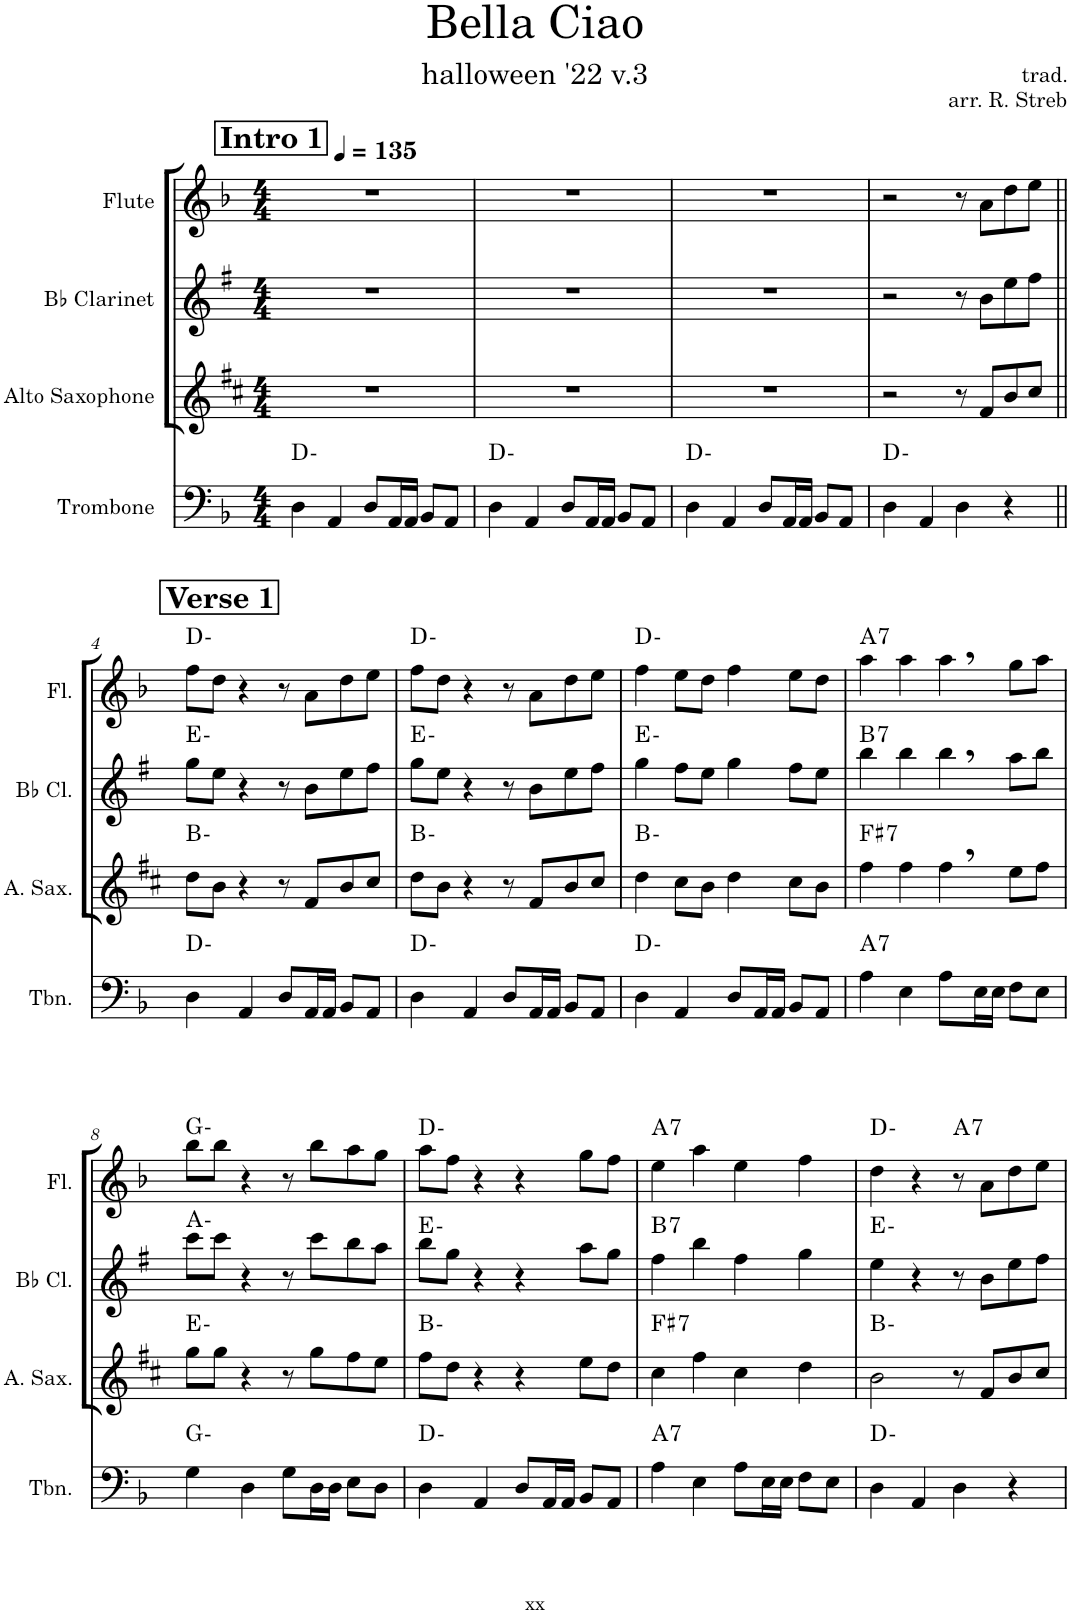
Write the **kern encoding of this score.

**kern	**harte	**kern	**harte	**kern	**harte	**kern	**harte
*part4	*part4	*part3	*part3	*part2	*part2	*part1	*part1
*staff4	*	*staff3	*	*staff2	*	*staff1	*
*I"Trombone	*	*I"Alto Saxophone	*	*I"Bb Clarinet	*	*I"Flute	*
*I'Tbn.	*	*I'A. Sax.	*	*I'Bb Cl.	*	*I'Fl.	*
*clefF4	*	*clefG2	*	*clefG2	*	*clefG2	*
*	*	*Trd5c9	*	*Trd1c2	*	*	*
*k[b-]	*	*k[f#c#]	*	*k[f#]	*	*k[b-]	*
*M4/4	*	*M4/4	*	*M4/4	*	*M4/4	*
*MM135	*	*MM135	*	*MM135	*	*MM135	*
!!LO:REH:place=s1:a:B:cj:fs=14:t=Intro 1
=1	=1	=1	=1	=1	=1	=1	=1
4D\	D:min	1r	.	1r	.	1r	.
4AA/	.	.	.	.	.	.	.
8D/L	.	.	.	.	.	.	.
16AA/L	.	.	.	.	.	.	.
16AA/JJ	.	.	.	.	.	.	.
8BB-/L	.	.	.	.	.	.	.
8AA/J	.	.	.	.	.	.	.
=2	=2	=2	=2	=2	=2	=2	=2
4D\	D:min	1r	.	1r	.	1r	.
4AA/	.	.	.	.	.	.	.
8D/L	.	.	.	.	.	.	.
16AA/L	.	.	.	.	.	.	.
16AA/JJ	.	.	.	.	.	.	.
8BB-/L	.	.	.	.	.	.	.
8AA/J	.	.	.	.	.	.	.
=3	=3	=3	=3	=3	=3	=3	=3
4D\	D:min	1r	.	1r	.	1r	.
4AA/	.	.	.	.	.	.	.
8D/L	.	.	.	.	.	.	.
16AA/L	.	.	.	.	.	.	.
16AA/JJ	.	.	.	.	.	.	.
8BB-/L	.	.	.	.	.	.	.
8AA/J	.	.	.	.	.	.	.
=3X1	=3X1	=3X1	=3X1	=3X1	=3X1	=3X1	=3X1
4D\	D:min	2r	.	2r	.	2r	.
4AA/	.	.	.	.	.	.	.
4D\	.	8r	.	8r	.	8r	.
.	.	8f#/L	.	8b\L	.	8a\L	.
4r	.	8b/	.	8ee\	.	8dd\	.
.	.	8cc#/J	.	8ff#\J	.	8ee\J	.
!!LO:LB:g=z
!!LO:REH:place=s1:a:B:cj:fs=14:t=Verse 1
=4||	=4||	=4||	=4||	=4||	=4||	=4||	=4||
4D\	D:min	8dd\L	B:min	8gg\L	E:min	8ff\L	D:min
.	.	8b\J	.	8ee\J	.	8dd\J	.
4AA/	.	4r	.	4r	.	4r	.
8D/L	.	8r	.	8r	.	8r	.
16AA/L	.	8f#/L	.	8b\L	.	8a\L	.
16AA/JJ	.	.	.	.	.	.	.
8BB-/L	.	8b/	.	8ee\	.	8dd\	.
8AA/J	.	8cc#/J	.	8ff#\J	.	8ee\J	.
=5	=5	=5	=5	=5	=5	=5	=5
4D\	D:min	8dd\L	B:min	8gg\L	E:min	8ff\L	D:min
.	.	8b\J	.	8ee\J	.	8dd\J	.
4AA/	.	4r	.	4r	.	4r	.
8D/L	.	8r	.	8r	.	8r	.
16AA/L	.	8f#/L	.	8b\L	.	8a\L	.
16AA/JJ	.	.	.	.	.	.	.
8BB-/L	.	8b/	.	8ee\	.	8dd\	.
8AA/J	.	8cc#/J	.	8ff#\J	.	8ee\J	.
=6	=6	=6	=6	=6	=6	=6	=6
4D\	D:min	4dd\	B:min	4gg\	E:min	4ff\	D:min
4AA/	.	8cc#\L	.	8ff#\L	.	8ee\L	.
.	.	8b\J	.	8ee\J	.	8dd\J	.
8D/L	.	4dd\	.	4gg\	.	4ff\	.
16AA/L	.	.	.	.	.	.	.
16AA/JJ	.	.	.	.	.	.	.
8BB-/L	.	8cc#\L	.	8ff#\L	.	8ee\L	.
8AA/J	.	8b\J	.	8ee\J	.	8dd\J	.
=7	=7	=7	=7	=7	=7	=7	=7
!	!LO:H:kt=7	!	!LO:H:kt=7	!	!LO:H:kt=7	!	!LO:H:kt=7
4A\	A:7	4ff#\	F#:7	4bb\	B:7	4aa\	A:7
4E\	.	4ff#\	.	4bb\	.	4aa\	.
8A\L	.	4ff#\	.	4bb\	.	4aa\	.
16E\L	.	.	.	.	.	.	.
16E\JJ	.	.	.	.	.	.	.
8F\L	.	8ee\L	.	8aa\L	.	8gg\L	.
8E\J	.	8ff#\J	.	8bb\J	.	8aa\J	.
!!LO:LB:g=z
=8	=8	=8	=8	=8	=8	=8	=8
4G\	G:min	8gg\L	E:min	8ccc\L	A:min	8bb-\L	G:min
.	.	8gg\J	.	8ccc\J	.	8bb-\J	.
4D\	.	4r	.	4r	.	4r	.
8G\L	.	8r	.	8r	.	8r	.
16D\L	.	8gg\L	.	8ccc\L	.	8bb-\L	.
16D\JJ	.	.	.	.	.	.	.
8E\L	.	8ff#\	.	8bb\	.	8aa\	.
8D\J	.	8ee\J	.	8aa\J	.	8gg\J	.
=9	=9	=9	=9	=9	=9	=9	=9
4D\	D:min	8ff#\L	B:min	8bb\L	E:min	8aa\L	D:min
.	.	8dd\J	.	8gg\J	.	8ff\J	.
4AA/	.	4r	.	4r	.	4r	.
8D/L	.	4r	.	4r	.	4r	.
16AA/L	.	.	.	.	.	.	.
16AA/JJ	.	.	.	.	.	.	.
8BB-/L	.	8ee\L	.	8aa\L	.	8gg\L	.
8AA/J	.	8dd\J	.	8gg\J	.	8ff\J	.
=10	=10	=10	=10	=10	=10	=10	=10
!	!LO:H:kt=7	!	!LO:H:kt=7	!	!LO:H:kt=7	!	!LO:H:kt=7
4A\	A:7	4cc#\	F#:7	4ff#\	B:7	4ee\	A:7
4E\	.	4ff#\	.	4bb\	.	4aa\	.
8A\L	.	4cc#\	.	4ff#\	.	4ee\	.
16E\L	.	.	.	.	.	.	.
16E\JJ	.	.	.	.	.	.	.
8F\L	.	4dd\	.	4gg\	.	4ff\	.
8E\J	.	.	.	.	.	.	.
=11	=11	=11	=11	=11	=11	=11	=11
4D\	D:min	2b\	B:min	4ee\	E:min	4dd\	D:min
4AA/	.	.	.	4r	.	4r	.
!	!	!	!	!	!	!	!LO:H:kt=7
4D\	.	8r	.	8r	.	8r	A:7
.	.	8f#/L	.	8b\L	.	8a\L	.
4r	.	8b/	.	8ee\	.	8dd\	.
.	.	8cc#/J	.	8ff#\J	.	8ee\J	.
=	=	=	=	=	=	=	=
*-	*-	*-	*-	*-	*-	*-	*-
